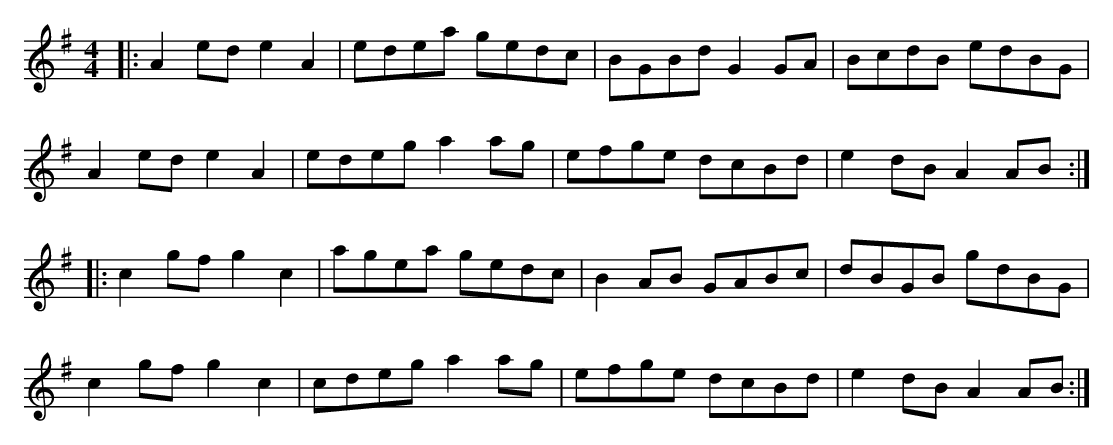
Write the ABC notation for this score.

X:1
M:4/4
K:Ador
|:A2ede2A2|edea gedc|BGBdG2GA|BcdB edBG|
A2ede2A2|edega2ag|efge dcBd|e2dBA2AB:|
|:c2gfg2c2|agea gedc|B2AB GABc|dBGB gdBG|
c2gfg2c2|cdega2ag|efge dcBd|e2dBA2AB:|
